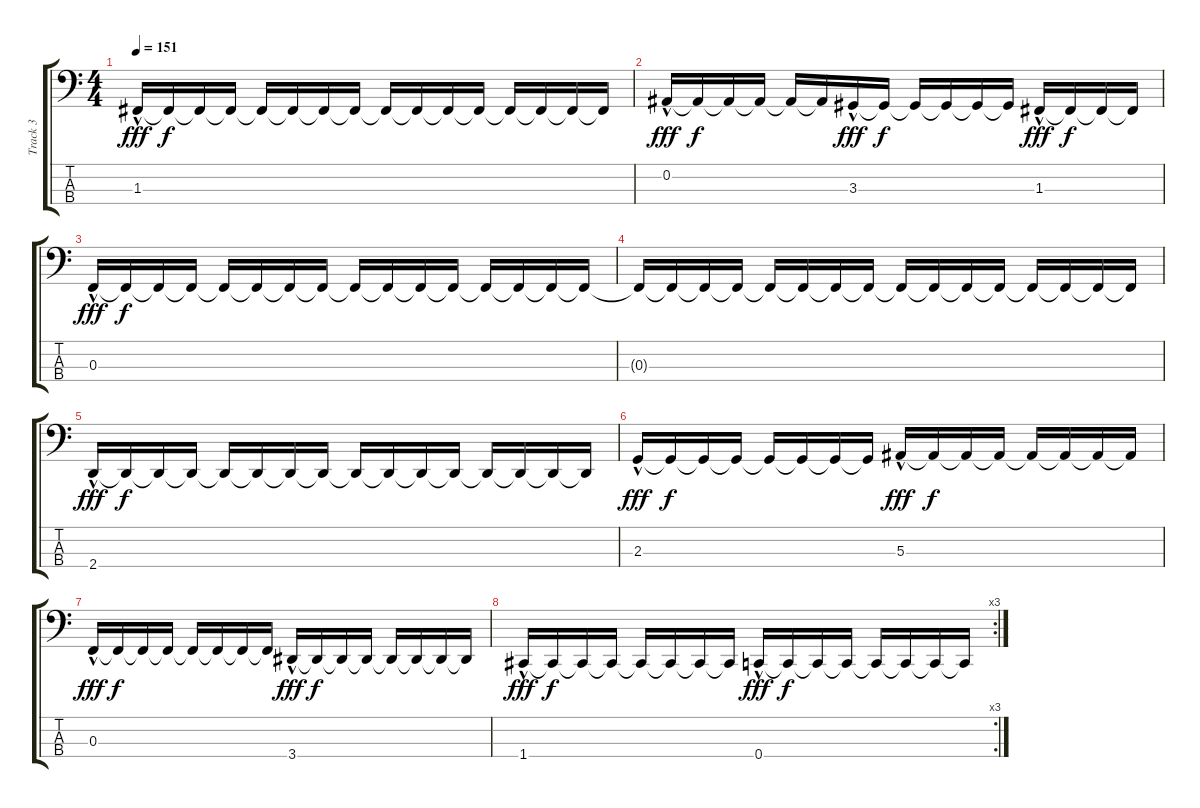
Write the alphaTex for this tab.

\track ("Track 3" "Track 3") {instrument electricbasspick}
\staff {score tabs}
\tuning (Eb2 Bb1 F1 C1) {hide}
\ts (4 4)
\tempo 151
\clef f4
\ks c
1.3{hac}.16{dy fff} 1.3{t}.16{dy f} 1.3{t}.16 1.3{t}.16 1.3{t}.16 1.3{t}.16 1.3{t}.16 1.3{t}.16 1.3{t}.16 1.3{t}.16 1.3{t}.16 1.3{t}.16 1.3{t}.16 1.3{t}.16 1.3{t}.16 1.3{t}.16 |
0.2{hac}.16{dy fff} 0.2{t}.16{dy f} 0.2{t}.16 0.2{t}.16 0.2{t}.16 0.2{t}.16 3.3{hac}.16{dy fff} 3.3{t}.16{dy f} 3.3{t}.16 3.3{t}.16 3.3{t}.16 3.3{t}.16 1.3{hac}.16{dy fff} 1.3{t}.16{dy f} 1.3{t}.16 1.3{t}.16 |
0.3{hac}.16{dy fff} 0.3{t}.16{dy f} 0.3{t}.16 0.3{t}.16 0.3{t}.16 0.3{t}.16 0.3{t}.16 0.3{t}.16 0.3{t}.16 0.3{t}.16 0.3{t}.16 0.3{t}.16 0.3{t}.16 0.3{t}.16 0.3{t}.16 0.3{t}.16 |
0.3{t}.16 0.3{t}.16 0.3{t}.16 0.3{t}.16 0.3{t}.16 0.3{t}.16 0.3{t}.16 0.3{t}.16 0.3{t}.16 0.3{t}.16 0.3{t}.16 0.3{t}.16 0.3{t}.16 0.3{t}.16 0.3{t}.16 0.3{t}.16 |
2.4{hac}.16{dy fff} 2.4{t}.16{dy f} 2.4{t}.16 2.4{t}.16 2.4{t}.16 2.4{t}.16 2.4{t}.16 2.4{t}.16 2.4{t}.16 2.4{t}.16 2.4{t}.16 2.4{t}.16 2.4{t}.16 2.4{t}.16 2.4{t}.16 2.4{t}.16 |
2.3{hac}.16{dy fff} 2.3{t}.16{dy f} 2.3{t}.16 2.3{t}.16 2.3{t}.16 2.3{t}.16 2.3{t}.16 2.3{t}.16 5.3{hac}.16{dy fff} 5.3{t}.16{dy f} 5.3{t}.16 5.3{t}.16 5.3{t}.16 5.3{t}.16 5.3{t}.16 5.3{t}.16 |
0.3{hac}.16{dy fff} 0.3{t}.16{dy f} 0.3{t}.16 0.3{t}.16 0.3{t}.16 0.3{t}.16 0.3{t}.16 0.3{t}.16 3.4{hac}.16{dy fff} 3.4{t}.16{dy f} 3.4{t}.16 3.4{t}.16 3.4{t}.16 3.4{t}.16 3.4{t}.16 3.4{t}.16 |
\rc 3
1.4{hac}.16{dy fff} 1.4{t}.16{dy f} 1.4{t}.16 1.4{t}.16 1.4{t}.16 1.4{t}.16 1.4{t}.16 1.4{t}.16 0.4{hac}.16{dy fff} 0.4{t}.16{dy f} 0.4{t}.16 0.4{t}.16 0.4{t}.16 0.4{t}.16 0.4{t}.16 0.4{t}.16
